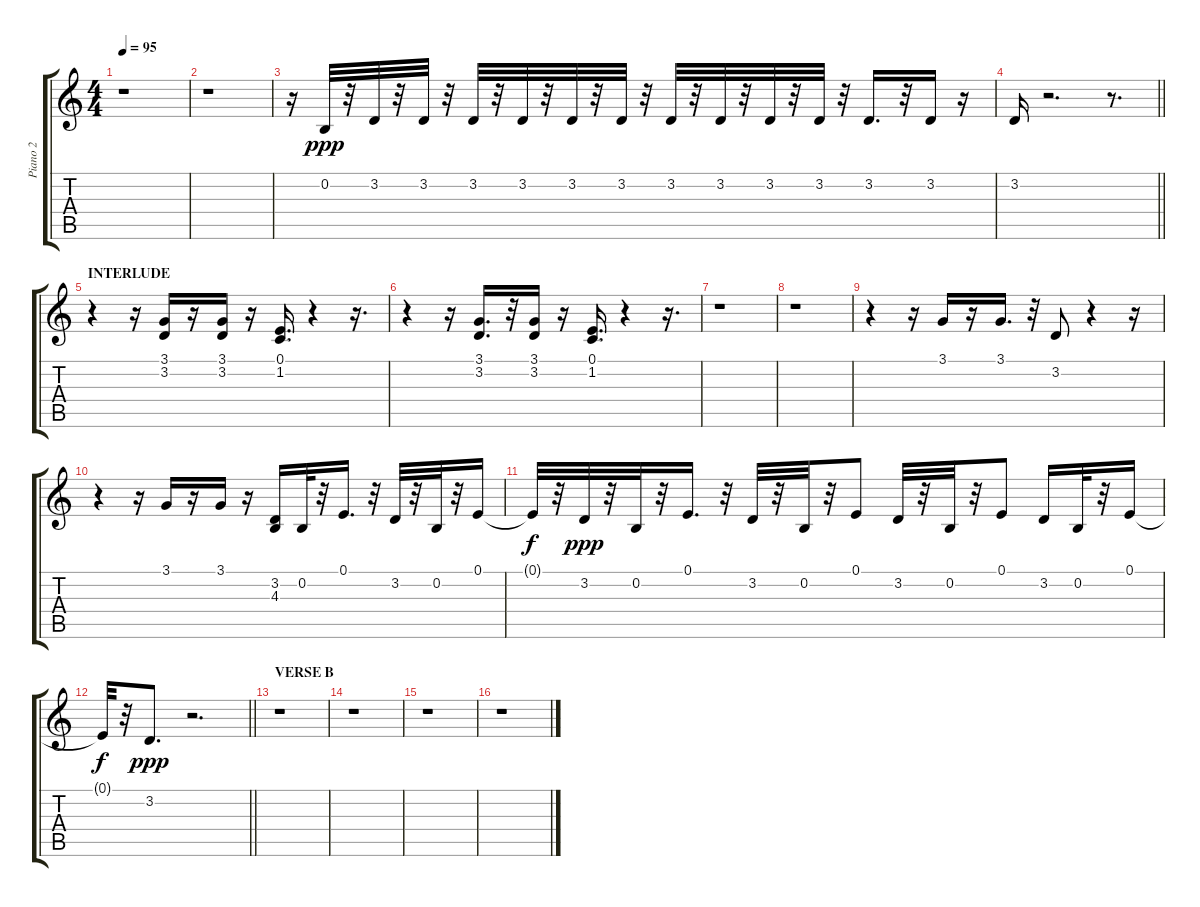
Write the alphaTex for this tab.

\track ("Piano 2" "Piano 2") {instrument brightacousticpiano}
\staff {score tabs}
\tuning (E4 B3 G3 D3 A2 E2) {hide}
\ts (4 4)
\tempo 95
\clef g2
\ks c
r.1{dy ppp} |
r.1 |
r.16 0.2.32 r.32 3.2.32 r.32 3.2.32 r.32 3.2.32 r.32 3.2.32 r.32 3.2.32 r.32 3.2.32 r.32 3.2.32 r.32 3.2.32 r.32 3.2.32 r.32 3.2.32 r.32 3.2.16{d} r.32 3.2.16 r.16 |
\barLineRight lightlight
3.2.16 r.2{d} r.8{d} |
\section ("" "INTERLUDE")
r.4 r.16 (3.1 3.2).16 r.16 (3.1 3.2).16 r.16 (0.1 1.2).16{d} r.4 r.16{d} |
r.4 r.16 (3.1 3.2).16{d} r.32 (3.1 3.2).16 r.16 (0.1 1.2).16{d} r.4 r.16{d} |
r.1 |
r.1 |
r.4 r.16 3.1.16 r.16 3.1.16{d} r.32 3.2.8 r.4 r.16 |
r.4 r.16 3.1.16 r.16 3.1.16 r.16 (3.2 4.3).16 0.2.32 r.32 0.1.16{d} r.32 3.2.32 r.32 0.2.32 r.32 0.1.16 |
0.1{t}.32{dy f} r.32 3.2.32{dy ppp} r.32 0.2.32 r.32 0.1.16{d} r.32 3.2.32 r.32 0.2.32 r.32 0.1.8 3.2.32 r.32 0.2.32 r.32 0.1.8 3.2.16 0.2.32 r.32 0.1.16 |
\barLineRight lightlight
0.1{t}.32{dy f} r.32 3.2.8{d dy ppp} r.2{d} |
\section ("" "VERSE B")
r.1 |
r.1 |
r.1 |
r.1
